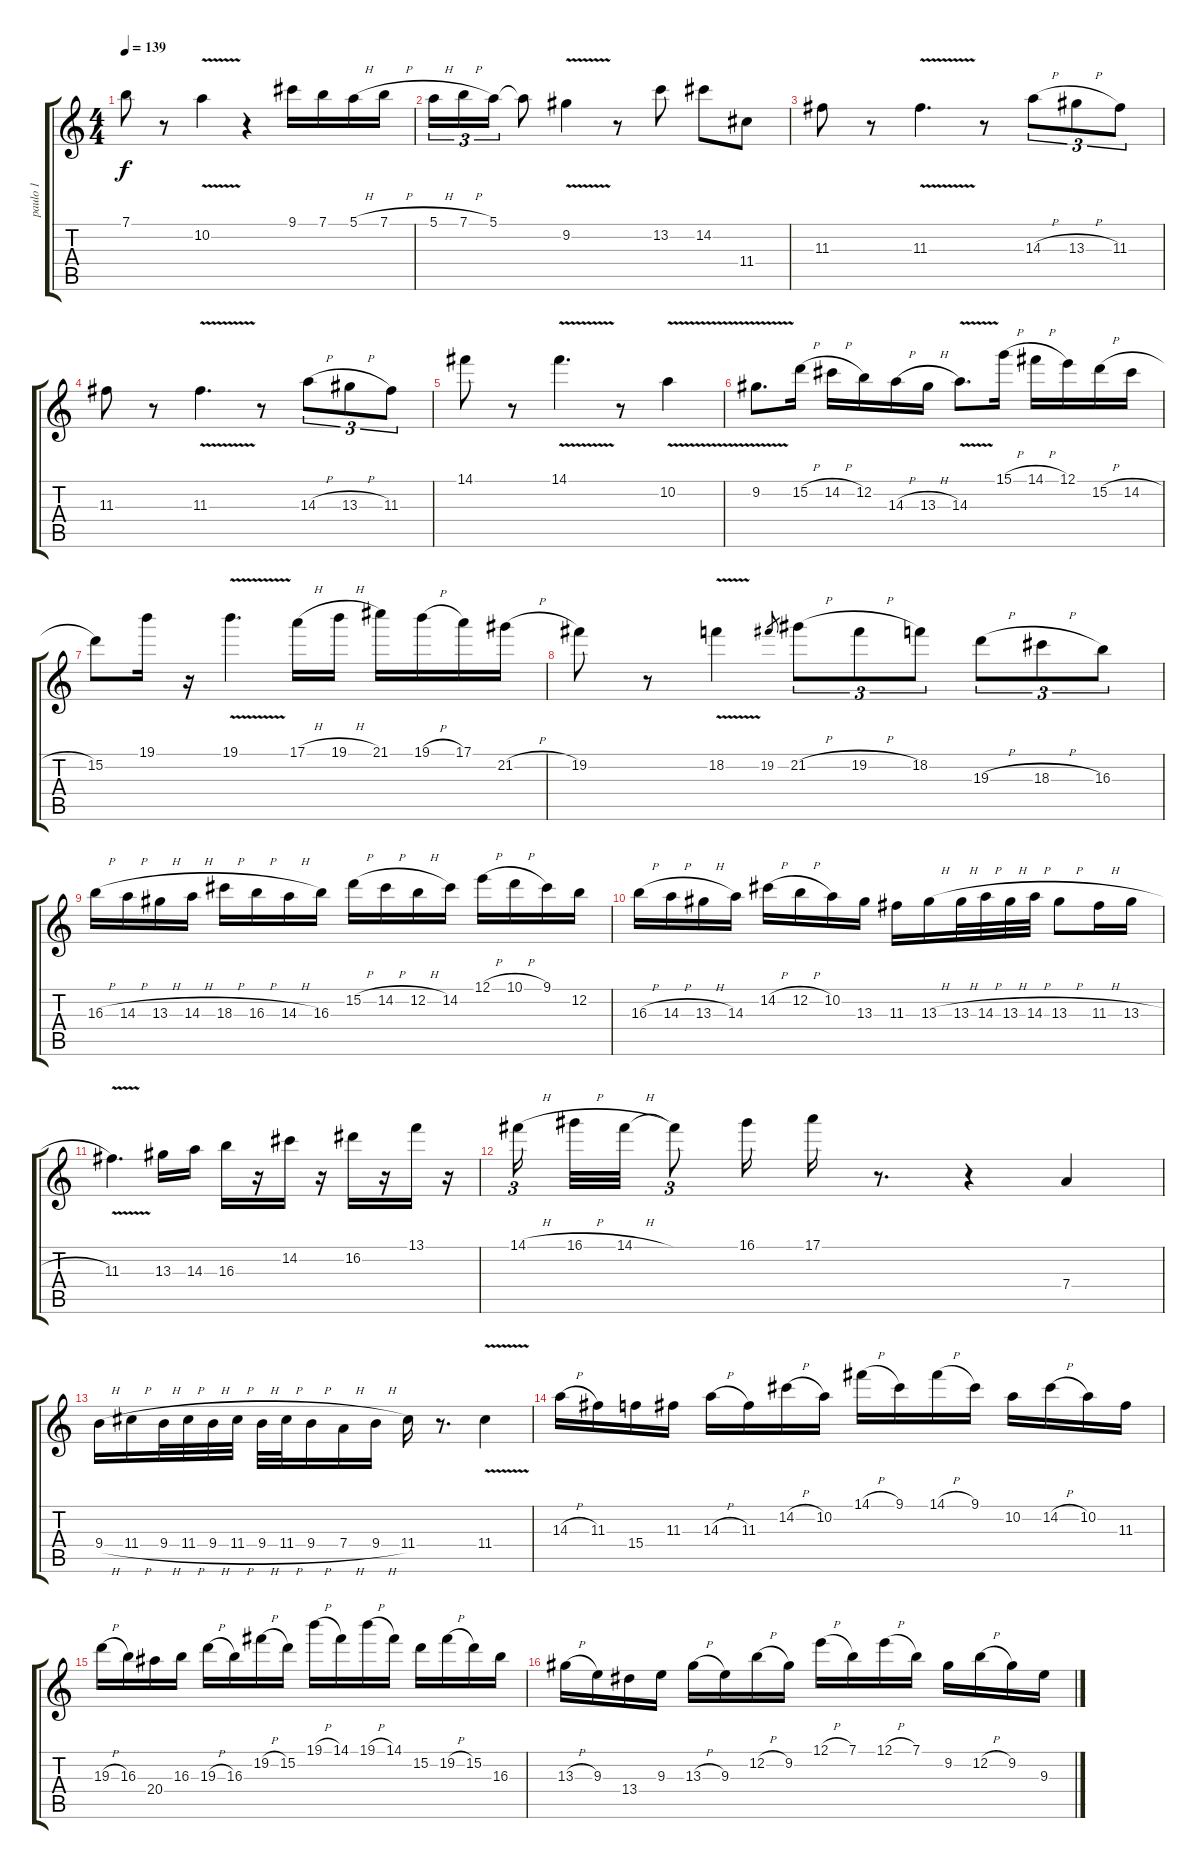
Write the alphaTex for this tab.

\track ("paulo 1" "paulo 1") {instrument distortionguitar}
\staff {score tabs}
\tuning (E4 B3 G3 D3 A2 E2) {hide}
\ts (4 4)
\tempo 139
\clef g2
\ks c
7.1.8{dy f} r.8 10.2{v}.4 r.4 9.1.16 7.1.16 5.1{h}.16 7.1{h}.16 |
5.1{h}.16{tu (3 2)} 7.1{h}.16{tu (3 2)} 5.1.16{tu (3 2)} 5.1{t}.8 9.2{v}.4 r.8 13.2.8 14.2.8 11.4.8 |
11.3.8 r.8 11.3{v}.4{d} r.8 14.3{h}.8{tu (3 2)} 13.3{h}.8{tu (3 2)} 11.3.8{tu (3 2)} |
11.3.8 r.8 11.3{v}.4{d} r.8 14.3{h}.8{tu (3 2)} 13.3{h}.8{tu (3 2)} 11.3.8{tu (3 2)} |
14.1.8 r.8 14.1{v}.4{d} r.8 10.2{v}.4 |
9.2{v}.8{d} 15.2{h}.16 14.2{h}.16 12.2.16 14.3{h}.16 13.3{h}.16 14.3{v}.8{d} 15.1{h}.16 14.1{h}.16 12.1.16 15.2{h}.16 14.2{h}.16 |
15.2.8 19.1.16 r.16 19.1{v}.4{d} 17.1{h}.16 19.1{h}.16 21.1.16 19.1{h}.16 17.1.16 21.2{h}.16 |
19.2.8 r.8 18.2{v}.4 19.2.8{gr} 21.2{h}.8{tu (3 2)} 19.2{h}.8{tu (3 2)} 18.2.8{tu (3 2)} 19.3{h}.8{tu (3 2)} 18.3{h}.8{tu (3 2)} 16.3.8{tu (3 2)} |
16.3{h}.16 14.3{h}.16 13.3{h}.16 14.3{h}.16 18.3{h}.16 16.3{h}.16 14.3{h}.16 16.3.16 15.2{h}.16 14.2{h}.16 12.2{h}.16 14.2.16 12.1{h}.16 10.1{h}.16 9.1.16 12.2.16 |
16.3{h}.16 14.3{h}.16 13.3{h}.16 14.3.16 14.2{h}.16 12.2{h}.16 10.2.16 13.3.16 11.3.16 13.3{h}.16 13.3{h}.32 14.3{h}.32 13.3{h}.32 14.3{h}.32 13.3{h}.8 11.3{h}.16 13.3{h}.16 |
11.3{v}.4{d} 13.3.16 14.3.16 16.3.16 r.16 14.2.16 r.16 16.2.16 r.16 13.1.16 r.16 |
14.1{h}.16{tu (3 2) beam splitsecondary} 16.1{h}.32 14.1{h}.32 14.1{t}.8{tu (3 2)} 16.1.16 17.1.16 r.8{d} r.4 7.4.4 |
9.4{h}.16 11.4{h}.16 9.4{h}.32 11.4{h}.32 9.4{h}.32 11.4{h}.32 9.4{h}.32 11.4{h}.32 9.4{h}.16 7.4{h}.16 9.4{h}.16 11.4.16 r.8{d} 11.4{v}.4 |
14.3{h}.16 11.3.16 15.4.16 11.3.16 14.3{h}.16 11.3.16 14.2{h}.16 10.2.16 14.1{h}.16 9.1.16 14.1{h}.16 9.1.16 10.2.16 14.2{h}.16 10.2.16 11.3.16 |
19.3{h}.16 16.3.16 20.4.16 16.3.16 19.3{h}.16 16.3.16 19.2{h}.16 15.2.16 19.1{h}.16 14.1.16 19.1{h}.16 14.1.16 15.2.16 19.2{h}.16 15.2.16 16.3.16 |
13.3{h}.16 9.3.16 13.4.16 9.3.16 13.3{h}.16 9.3.16 12.2{h}.16 9.2.16 12.1{h}.16 7.1.16 12.1{h}.16 7.1.16 9.2.16 12.2{h}.16 9.2.16 9.3.16
